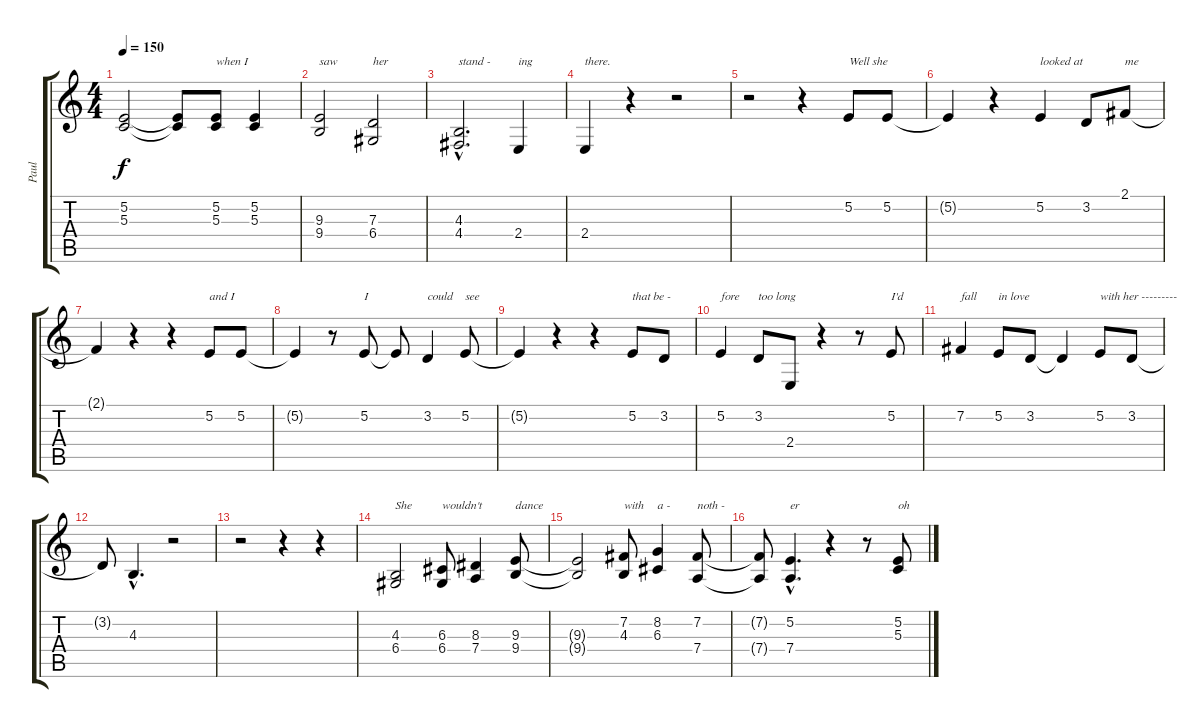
\track ("Paul" "Paul") {instrument tenorsax}
\staff {score tabs}
\tuning (E4 B3 G3 D3 A2 E2) {hide}
\ts (4 4)
\tempo 150
\clef g2
\ks c
(5.2{t} 5.3{t}).2{dy f} (5.2{t} 5.3{t}).8 (5.2 5.3).8{txt "when I"} (5.2 5.3).4 |
(9.3 9.4).2{txt "saw"} (7.3 6.4).2{txt "her"} |
(4.3{hac} 4.4{hac}).2{d txt "stand -"} 2.4.4{txt "ing"} |
2.4.4{txt "there."} r.4 r.2 |
r.2 r.4 5.2.8{txt "Well she"} 5.2.8 |
5.2{t}.4 r.4 5.2.4{txt "looked at"} 3.2.8 2.1.8{txt "me"} |
2.1{t}.4 r.4 r.4 5.2.8{txt "and I"} 5.2.8 |
5.2{t}.4 r.8 5.2.8{txt "I"} 5.2{t}.8 3.2.4{txt "could"} 5.2.8{txt "see"} |
5.2{t}.4 r.4 r.4 5.2.8{txt "that be -"} 3.2.8 |
5.2.4{txt "fore"} 3.2.8{txt "too long"} 2.4.8 r.4 r.8 5.2.8{txt "I'd"} |
7.2.4{txt "fall"} 5.2.8{txt "in love"} 3.2.8 3.2{t}.4 5.2.8{txt "with her ---------"} 3.2.8 |
3.2{t}.8 4.3{hac}.4{d} r.2 |
r.2 r.4 r.4 |
(4.3 6.4).2{txt "She"} (6.3 6.4).8{txt "wouldn't"} (8.3 7.4).4 (9.3 9.4).8{txt "dance"} |
(9.3{t} 9.4{t}).2 (7.2 4.3).8{txt "with"} (8.2 6.3).4{txt "a -"} (7.2 7.4).8{txt "noth -"} |
(7.2{t} 7.4{t}).8 (5.2{hac} 7.4{hac}).4{d txt "er"} r.4 r.8 (5.2 5.3).8{txt "oh"}
